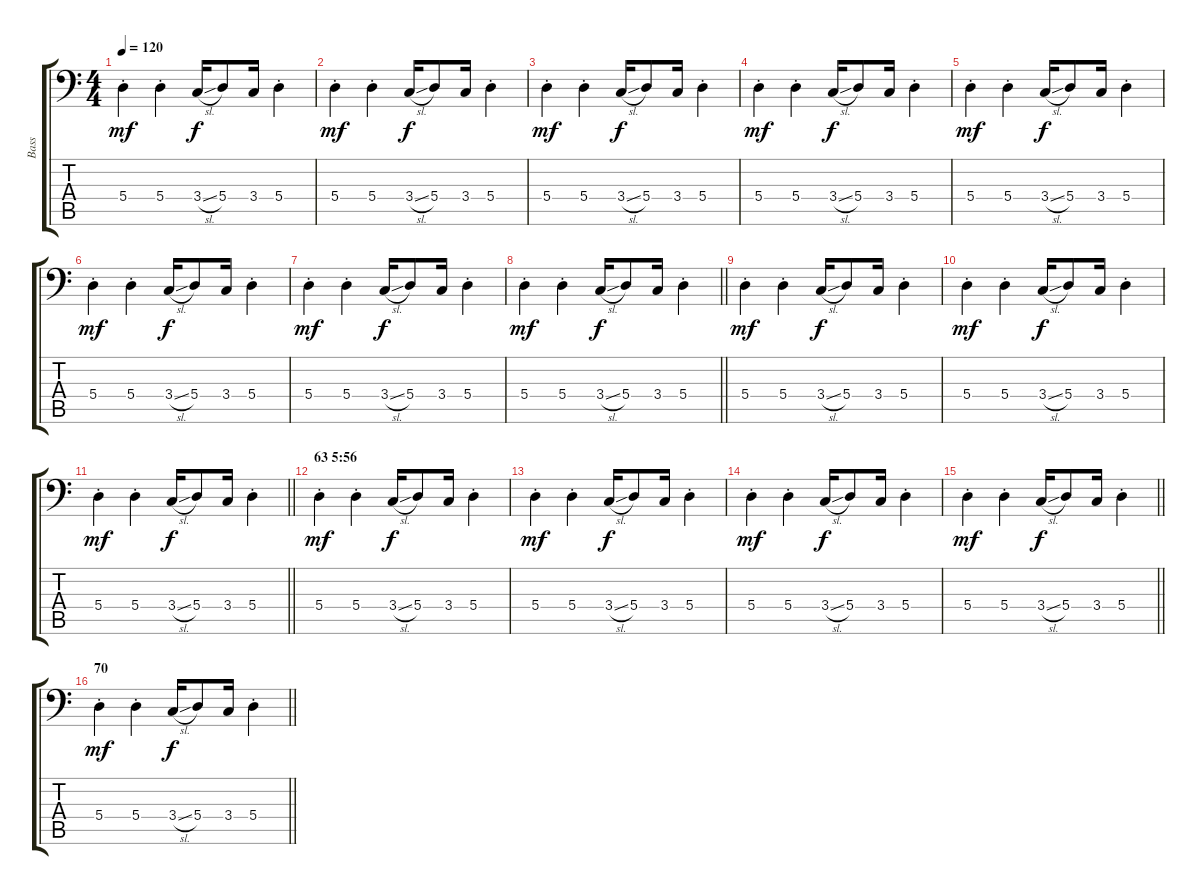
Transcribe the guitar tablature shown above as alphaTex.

\track ("Bass" "Bass") {instrument electricbassfinger}
\staff {score tabs}
\tuning (C3 G2 D2 A1 E1 B0) {hide}
\ts (4 4)
\tempo 120
\clef f4
\ks c
5.4{st}.4{dy mf} 5.4{st}.4 3.4{sl}.16{dy f} 5.4.8 3.4.16 5.4{st}.4 |
5.4{st}.4{dy mf} 5.4{st}.4 3.4{sl}.16{dy f} 5.4.8 3.4.16 5.4{st}.4 |
5.4{st}.4{dy mf} 5.4{st}.4 3.4{sl}.16{dy f} 5.4.8 3.4.16 5.4{st}.4 |
5.4{st}.4{dy mf} 5.4{st}.4 3.4{sl}.16{dy f} 5.4.8 3.4.16 5.4{st}.4 |
5.4{st}.4{dy mf} 5.4{st}.4 3.4{sl}.16{dy f} 5.4.8 3.4.16 5.4{st}.4 |
5.4{st}.4{dy mf} 5.4{st}.4 3.4{sl}.16{dy f} 5.4.8 3.4.16 5.4{st}.4 |
5.4{st}.4{dy mf} 5.4{st}.4 3.4{sl}.16{dy f} 5.4.8 3.4.16 5.4{st}.4 |
\barLineRight lightlight
5.4{st}.4{dy mf} 5.4{st}.4 3.4{sl}.16{dy f} 5.4.8 3.4.16 5.4{st}.4 |
5.4{st}.4{dy mf} 5.4{st}.4 3.4{sl}.16{dy f} 5.4.8 3.4.16 5.4{st}.4 |
5.4{st}.4{dy mf} 5.4{st}.4 3.4{sl}.16{dy f} 5.4.8 3.4.16 5.4{st}.4 |
\barLineRight lightlight
5.4{st}.4{dy mf} 5.4{st}.4 3.4{sl}.16{dy f} 5.4.8 3.4.16 5.4{st}.4 |
\section ("" "63 5:56")
5.4{st}.4{dy mf} 5.4{st}.4 3.4{sl}.16{dy f} 5.4.8 3.4.16 5.4{st}.4 |
5.4{st}.4{dy mf} 5.4{st}.4 3.4{sl}.16{dy f} 5.4.8 3.4.16 5.4{st}.4 |
5.4{st}.4{dy mf} 5.4{st}.4 3.4{sl}.16{dy f} 5.4.8 3.4.16 5.4{st}.4 |
\barLineRight lightlight
5.4{st}.4{dy mf} 5.4{st}.4 3.4{sl}.16{dy f} 5.4.8 3.4.16 5.4{st}.4 |
\section ("" "70")
\barLineRight lightlight
5.4{st}.4{dy mf} 5.4{st}.4 3.4{sl}.16{dy f} 5.4.8 3.4.16 5.4{st}.4
